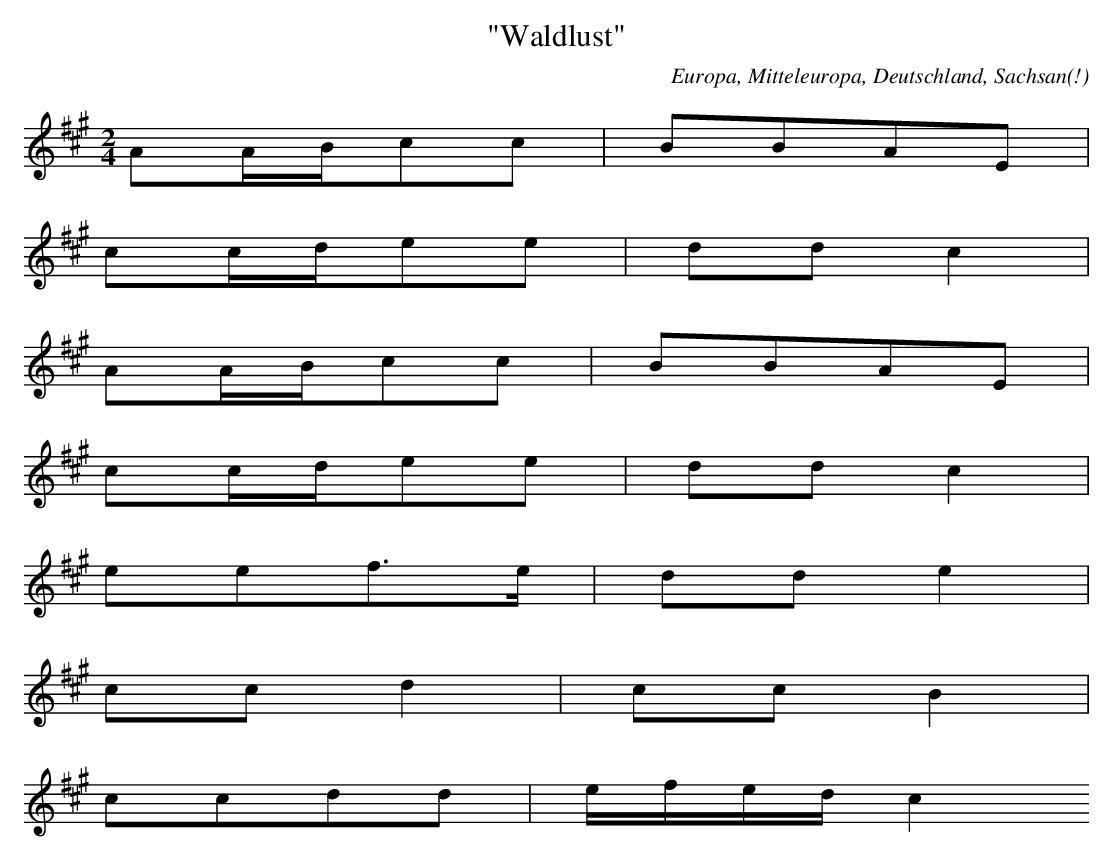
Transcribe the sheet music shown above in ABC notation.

X:1
T: "Waldlust"
O: Europa, Mitteleuropa, Deutschland, Sachsan(!)
M: 2/4
L: 1/16
K: A
A2ABc2c2 | B2B2A2E2 |
c2cde2e2 | d2d2c4 |
A2ABc2c2 | B2B2A2E2 |
c2cde2e2 | d2d2c4 |
e2e2f3e | d2d2e4 |
c2c2d4 | c2c2B4 |
c2c2d2d2 | efedc4
